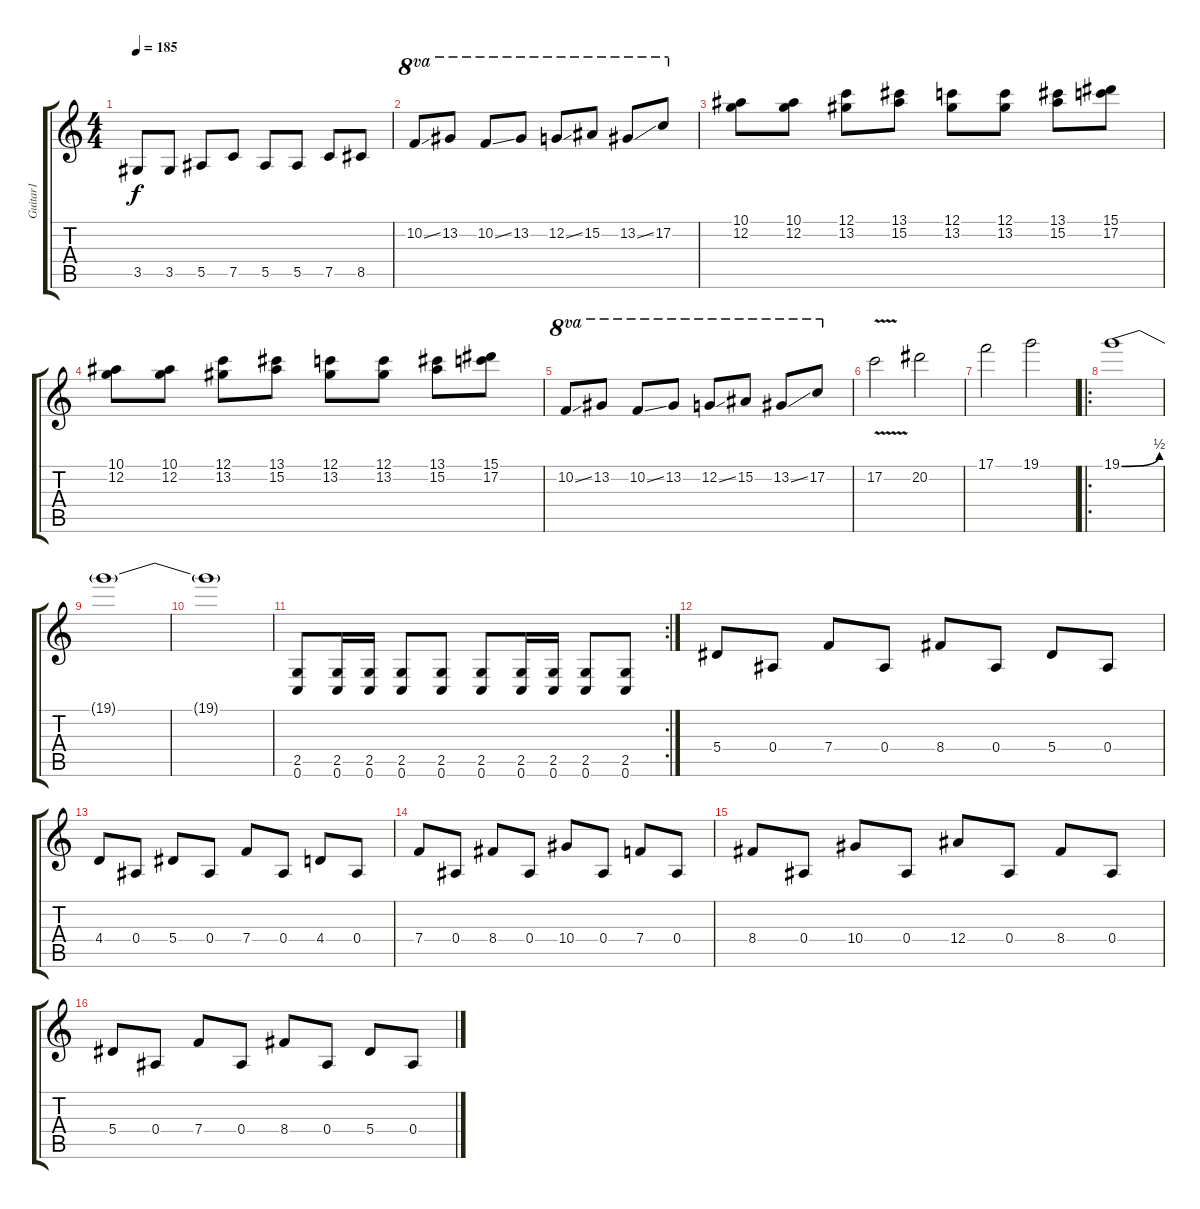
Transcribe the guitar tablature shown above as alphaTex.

\track ("Guitar1" "Guitar1") {instrument overdrivenguitar}
\staff {score tabs}
\tuning (C4 G3 Eb3 Bb2 F2 C2) {hide}
\ts (4 4)
\tempo 185
\clef g2
\ks c
3.5.8{dy f} 3.5.8 5.5.8 7.5.8 5.5.8 5.5.8 7.5.8 8.5.8 |
10.2{ss}.8{ot 8va} 13.2.8{ot 8va} 10.2{ss}.8{ot 8va} 13.2.8{ot 8va} 12.2{ss}.8{ot 8va} 15.2.8{ot 8va} 13.2{ss}.8{ot 8va} 17.2.8{ot 8va} |
(10.1 12.2).8 (10.1 12.2).8 (12.1 13.2).8 (13.1 15.2).8 (12.1 13.2).8 (12.1 13.2).8 (13.1 15.2).8 (15.1 17.2).8 |
(10.1 12.2).8 (10.1 12.2).8 (12.1 13.2).8 (13.1 15.2).8 (12.1 13.2).8 (12.1 13.2).8 (13.1 15.2).8 (15.1 17.2).8 |
10.2{ss}.8{ot 8va} 13.2.8{ot 8va} 10.2{ss}.8{ot 8va} 13.2.8{ot 8va} 12.2{ss}.8{ot 8va} 15.2.8{ot 8va} 13.2{ss}.8{ot 8va} 17.2.8{ot 8va} |
17.2{v}.2 20.2.2 |
17.1.2 19.1.2 |
\ro
19.1{be (bend 0 0 60 2)}.1 |
19.1{t}.1 |
19.1{t}.1 |
\rc 2
(2.5 0.6).8 (2.5 0.6).16 (2.5 0.6).16 (2.5 0.6).8 (2.5 0.6).8 (2.5 0.6).8 (2.5 0.6).16 (2.5 0.6).16 (2.5 0.6).8 (2.5 0.6).8 |
5.4.8 0.4.8 7.4.8 0.4.8 8.4.8 0.4.8 5.4.8 0.4.8 |
4.4.8 0.4.8 5.4.8 0.4.8 7.4.8 0.4.8 4.4.8 0.4.8 |
7.4.8 0.4.8 8.4.8 0.4.8 10.4.8 0.4.8 7.4.8 0.4.8 |
8.4.8 0.4.8 10.4.8 0.4.8 12.4.8 0.4.8 8.4.8 0.4.8 |
5.4.8 0.4.8 7.4.8 0.4.8 8.4.8 0.4.8 5.4.8 0.4.8
